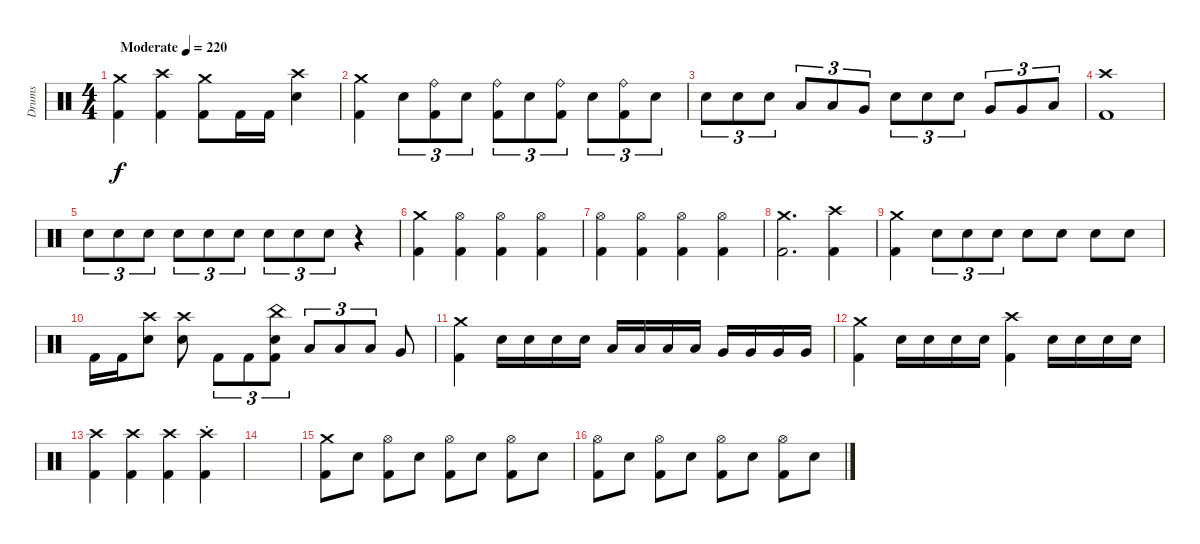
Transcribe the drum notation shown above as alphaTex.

\track ("Drums" "Drums") {instrument percussion}
\staff {score}
\articulation defaults
\ts (4 4)
\tempo (220 "Moderate")
\clef neutral
\ks c
("Crash medium (hit)" "Kick (hit) 2").4{dy f} ("Crash high (hit)" "Kick (hit) 2").4 ("Crash medium (hit)" "Kick (hit) 2").8 "Kick (hit) 2".16 "Kick (hit) 2".16 ("Crash high (hit)" "Snare (hit) 2").4 |
("Crash medium (hit)" "Kick (hit) 2").4 "Snare (hit) 2".8{tu (3 2)} ("Ride (bell)" "Kick (hit) 2").8{tu (3 2)} "Snare (hit) 2".8{tu (3 2)} ("Ride (bell)" "Kick (hit) 2").8{tu (3 2)} "Snare (hit) 2".8{tu (3 2)} ("Ride (bell)" "Kick (hit) 2").8{tu (3 2)} "Snare (hit) 2".8{tu (3 2)} ("Ride (bell)" "Kick (hit) 2").8{tu (3 2)} "Snare (hit) 2".8{tu (3 2)} |
"Snare (hit) 2".8{tu (3 2)} "Snare (hit) 2".8{tu (3 2)} "Snare (hit) 2".8{tu (3 2)} "Low Tom (hit)".8{tu (3 2)} "Low Tom (hit)".8{tu (3 2)} "Very Low Tom (hit)".8{tu (3 2)} "Snare (hit) 2".8{tu (3 2)} "Snare (hit) 2".8{tu (3 2)} "Snare (hit) 2".8{tu (3 2)} "Very Low Tom (hit)".8{tu (3 2)} "Very Low Tom (hit)".8{tu (3 2)} "Low Floor Tom (hit)".8{tu (3 2)} |
("Crash high (hit)" "Kick (hit) 2").1 |
"Snare (hit) 2".8{tu (3 2)} "Snare (hit) 2".8{tu (3 2)} "Snare (hit) 2".8{tu (3 2)} "Snare (hit) 2".8{tu (3 2)} "Snare (hit) 2".8{tu (3 2)} "Snare (hit) 2".8{tu (3 2)} "Snare (hit) 2".8{tu (3 2)} "Snare (hit) 2".8{tu (3 2)} "Snare (hit) 2".8{tu (3 2)} r.4 |
("Crash medium (hit)" "Kick (hit) 2").4 ("Hi-Hat (open)" "Kick (hit) 2").4 ("Hi-Hat (open)" "Kick (hit) 2").4 ("Hi-Hat (open)" "Kick (hit) 2").4 |
("Hi-Hat (open)" "Kick (hit) 2").4 ("Hi-Hat (open)" "Kick (hit) 2").4 ("Hi-Hat (open)" "Kick (hit) 2").4 ("Hi-Hat (open)" "Kick (hit) 2").4 |
("Crash medium (hit)" "Kick (hit) 2").2{d} ("Crash high (hit)" "Kick (hit) 2").4 |
("Crash medium (hit)" "Kick (hit) 2").4 "Snare (hit) 2".8{tu (3 2)} "Snare (hit) 2".8{tu (3 2)} "Snare (hit) 2".8{tu (3 2)} "Snare (hit) 2".8 "Snare (hit) 2".8 "Snare (hit) 2".8 "Snare (hit) 2".8 |
"Kick (hit) 2".16 "Kick (hit) 2".16 ("Crash high (hit)" "Snare (hit) 2").8 ("Crash high (hit)" "Snare (hit) 2").8 "Kick (hit) 2".8{tu (3 2)} "Kick (hit) 2".8{tu (3 2)} ("China (hit)" "Snare (hit) 2" "Kick (hit) 2").8{tu (3 2)} "Low Tom (hit)".8{tu (3 2)} "Low Tom (hit)".8{tu (3 2)} "Low Tom (hit)".8{tu (3 2)} "Very Low Tom (hit)".8 |
("Crash medium (hit)" "Kick (hit) 2").4 "Snare (hit) 2".16 "Snare (hit) 2".16 "Snare (hit) 2".16 "Snare (hit) 2".16 "Low Tom (hit)".16 "Low Tom (hit)".16 "Low Tom (hit)".16 "Low Tom (hit)".16 "Very Low Tom (hit)".16 "Very Low Tom (hit)".16 "Very Low Tom (hit)".16 "Very Low Tom (hit)".16 |
("Crash medium (hit)" "Kick (hit) 2").4 "Snare (hit) 2".16 "Snare (hit) 2".16 "Snare (hit) 2".16 "Snare (hit) 2".16 ("Crash high (hit)" "Kick (hit) 2").4 "Snare (hit) 2".16 "Snare (hit) 2".16 "Snare (hit) 2".16 "Snare (hit) 2".16 |
("Crash high (hit)" "Kick (hit) 2").4 ("Crash high (hit)" "Kick (hit) 2").4 ("Crash high (hit)" "Kick (hit) 2").4 ("Crash high (hit)"{st} "Kick (hit) 2").4 |
|
("Crash medium (hit)" "Kick (hit) 2").8 "Snare (hit) 2".8 ("Hi-Hat (open)" "Kick (hit) 2").8 "Snare (hit) 2".8 ("Hi-Hat (open)" "Kick (hit) 2").8 "Snare (hit) 2".8 ("Hi-Hat (open)" "Kick (hit) 2").8 "Snare (hit) 2".8 |
("Hi-Hat (open)" "Kick (hit) 2").8 "Snare (hit) 2".8 ("Hi-Hat (open)" "Kick (hit) 2").8 "Snare (hit) 2".8 ("Hi-Hat (open)" "Kick (hit) 2").8 "Snare (hit) 2".8 ("Hi-Hat (open)" "Kick (hit) 2").8 "Snare (hit) 2".8
